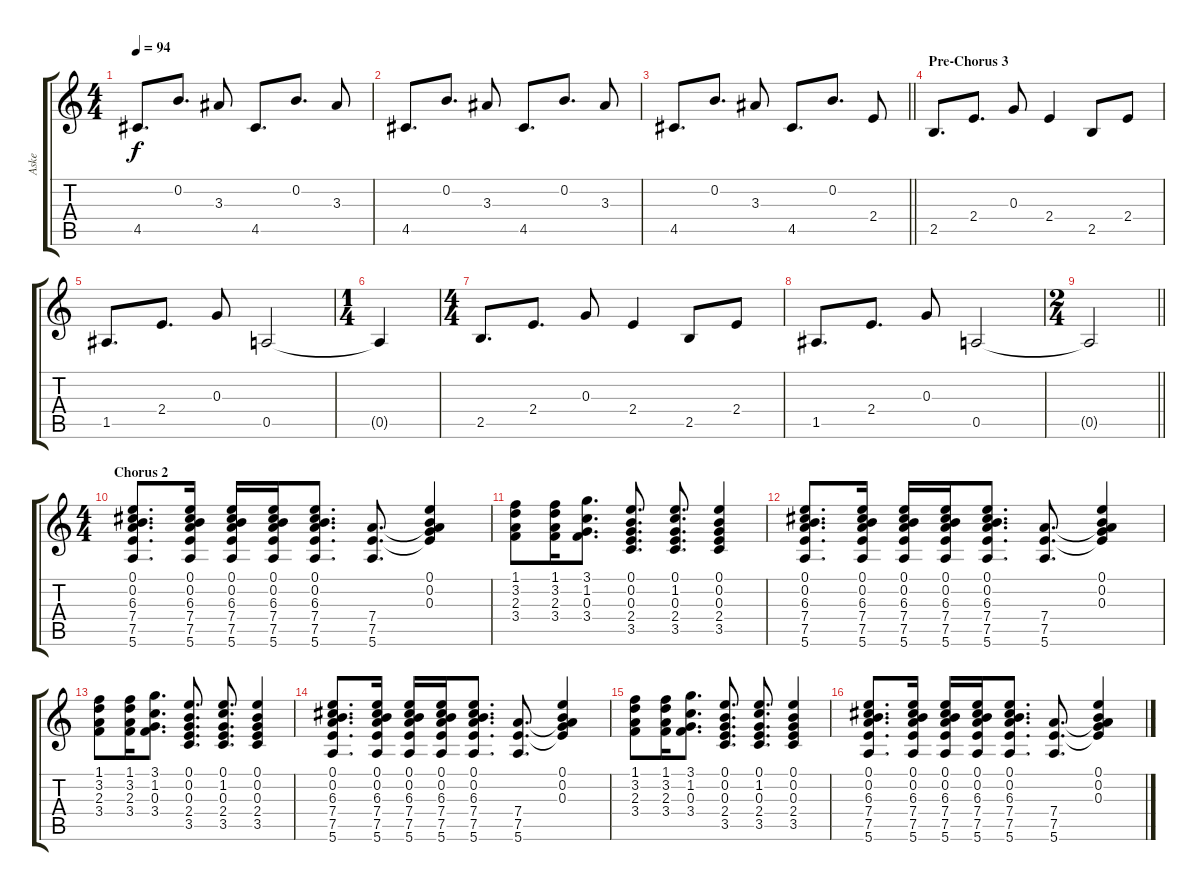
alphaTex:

\track ("Aske" "Aske") {instrument acousticguitarsteel}
\staff {score tabs}
\tuning (E4 B3 G3 D3 A2 E2) {hide}
\ts (4 4)
\tempo 94
\clef g2
\ks c
4.5.8{d dy f} 0.2.8{d} 3.3.8 4.5.8{d} 0.2.8{d} 3.3.8 |
4.5.8{d} 0.2.8{d} 3.3.8 4.5.8{d} 0.2.8{d} 3.3.8 |
\barLineRight lightlight
4.5.8{d} 0.2.8{d} 3.3.8 4.5.8{d} 0.2.8{d} 2.4.8 |
\section ("" "Pre-Chorus 3")
2.5.8{d} 2.4.8{d} 0.3.8 2.4.4 2.5.8 2.4.8 |
1.5.8{d} 2.4.8{d} 0.3.8 0.5.2 |
\ts (1 4)
0.5{t}.4 |
\ts (4 4)
2.5.8{d} 2.4.8{d} 0.3.8 2.4.4 2.5.8 2.4.8 |
1.5.8{d} 2.4.8{d} 0.3.8 0.5.2 |
\ts (2 4)
\barLineRight lightlight
0.5{t}.2 |
\ts (4 4)
\section ("" "Chorus 2")
(0.1 0.2 6.3 7.4 7.5 5.6).8{d} (0.1 0.2 6.3 7.4 7.5 5.6).16 (0.1 0.2 6.3 7.4 7.5 5.6).16 (0.1 0.2 6.3 7.4 7.5 5.6).16 (0.1 0.2 6.3 7.4 7.5 5.6).8{d} (7.4 7.5 5.6).8{d} (0.1 0.2 0.3 7.4{t} 7.5{t}).4 |
(1.1 3.2 2.3 3.4).8 (1.1 3.2 2.3 3.4).16 (3.1 1.2 0.3 3.4).8{d} (0.1 0.2 0.3 2.4 3.5).8{d} (0.1 1.2 0.3 2.4 3.5).8{d} (0.1 0.2 0.3 2.4 3.5).4 |
(0.1 0.2 6.3 7.4 7.5 5.6).8{d} (0.1 0.2 6.3 7.4 7.5 5.6).16 (0.1 0.2 6.3 7.4 7.5 5.6).16 (0.1 0.2 6.3 7.4 7.5 5.6).16 (0.1 0.2 6.3 7.4 7.5 5.6).8{d} (7.4 7.5 5.6).8{d} (0.1 0.2 0.3 7.4{t} 7.5{t}).4 |
(1.1 3.2 2.3 3.4).8 (1.1 3.2 2.3 3.4).16 (3.1 1.2 0.3 3.4).8{d} (0.1 0.2 0.3 2.4 3.5).8{d} (0.1 1.2 0.3 2.4 3.5).8{d} (0.1 0.2 0.3 2.4 3.5).4 |
(0.1 0.2 6.3 7.4 7.5 5.6).8{d} (0.1 0.2 6.3 7.4 7.5 5.6).16 (0.1 0.2 6.3 7.4 7.5 5.6).16 (0.1 0.2 6.3 7.4 7.5 5.6).16 (0.1 0.2 6.3 7.4 7.5 5.6).8{d} (7.4 7.5 5.6).8{d} (0.1 0.2 0.3 7.4{t} 7.5{t}).4 |
(1.1 3.2 2.3 3.4).8 (1.1 3.2 2.3 3.4).16 (3.1 1.2 0.3 3.4).8{d} (0.1 0.2 0.3 2.4 3.5).8{d} (0.1 1.2 0.3 2.4 3.5).8{d} (0.1 0.2 0.3 2.4 3.5).4 |
(0.1 0.2 6.3 7.4 7.5 5.6).8{d} (0.1 0.2 6.3 7.4 7.5 5.6).16 (0.1 0.2 6.3 7.4 7.5 5.6).16 (0.1 0.2 6.3 7.4 7.5 5.6).16 (0.1 0.2 6.3 7.4 7.5 5.6).8{d} (7.4 7.5 5.6).8{d} (0.1 0.2 0.3 7.4{t} 7.5{t}).4
